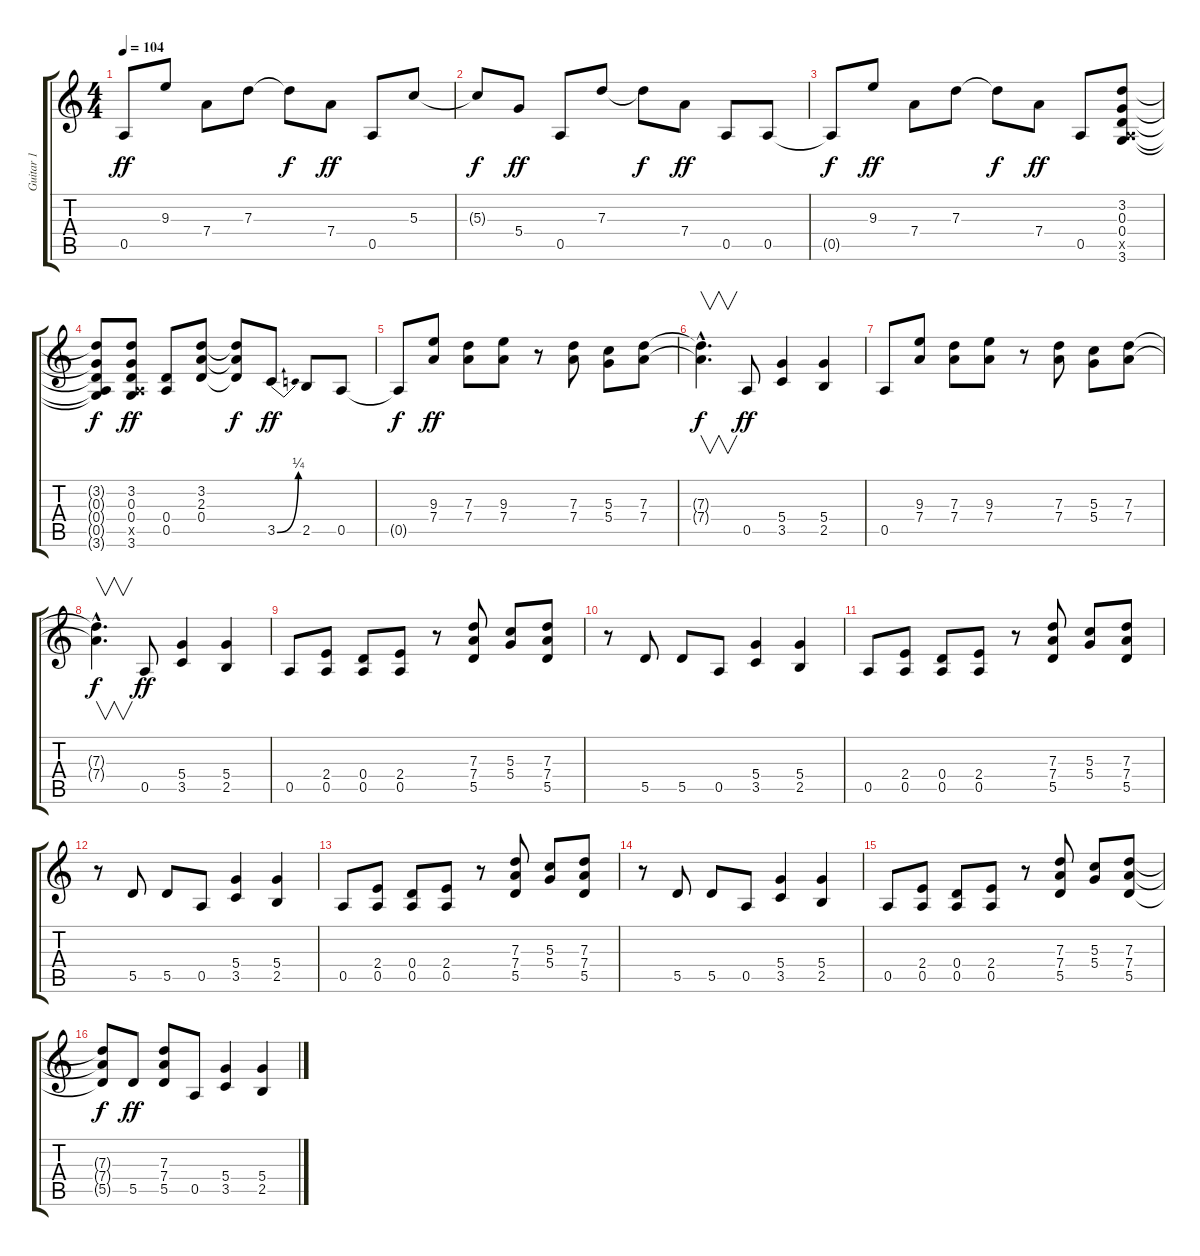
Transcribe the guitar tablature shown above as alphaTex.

\track ("Guitar 1" "Guitar 1") {instrument overdrivenguitar}
\staff {score tabs}
\tuning (E4 B3 G3 D3 A2 E2) {hide}
\ts (4 4)
\tempo 104
\clef g2
\ks c
0.5.8{dy ff} 9.3.8 7.4.8 7.3.8 7.3{t}.8{dy f} 7.4.8{dy ff} 0.5.8 5.3.8 |
5.3{t}.8{dy f} 5.4.8{dy ff} 0.5.8 7.3.8 7.3{t}.8{dy f} 7.4.8{dy ff} 0.5.8 0.5.8 |
0.5{t}.8{dy f} 9.3.8{dy ff} 7.4.8 7.3.8 7.3{t}.8{dy f} 7.4.8{dy ff} 0.5.8 (3.2 0.3 0.4 0.5{x} 3.6).8 |
(3.2{t} 0.3{t} 0.4{t} 0.5{t} 3.6{t}).8{dy f} (3.2 0.3 0.4 0.5{x} 3.6).8{dy ff} (0.4 0.5).8 (3.2 2.3 0.4).8 (3.2{t} 2.3{t} 0.4{t}).8{dy f} 3.5{be (bend 0 0 60 1)}.8{dy ff} 2.5.8 0.5.8 |
0.5{t}.8{dy f} (9.3 7.4).8{dy ff} (7.3 7.4).8 (9.3 7.4).8 r.8 (7.3 7.4).8 (5.3 5.4).8 (7.3 7.4).8 |
(7.3{hac t} 7.4{hac t}).4{v d dy f} 0.5.8{dy ff} (5.4 3.5).4 (5.4 2.5).4 |
0.5.8 (9.3 7.4).8 (7.3 7.4).8 (9.3 7.4).8 r.8 (7.3 7.4).8 (5.3 5.4).8 (7.3 7.4).8 |
(7.3{hac t} 7.4{hac t}).4{v d dy f} 0.5.8{dy ff} (5.4 3.5).4 (5.4 2.5).4 |
0.5.8 (2.4 0.5).8 (0.4 0.5).8 (2.4 0.5).8 r.8 (7.3 7.4 5.5).8 (5.3 5.4).8 (7.3 7.4 5.5).8 |
r.8 5.5.8 5.5.8 0.5.8 (5.4 3.5).4 (5.4 2.5).4 |
0.5.8 (2.4 0.5).8 (0.4 0.5).8 (2.4 0.5).8 r.8 (7.3 7.4 5.5).8 (5.3 5.4).8 (7.3 7.4 5.5).8 |
r.8 5.5.8 5.5.8 0.5.8 (5.4 3.5).4 (5.4 2.5).4 |
0.5.8 (2.4 0.5).8 (0.4 0.5).8 (2.4 0.5).8 r.8 (7.3 7.4 5.5).8 (5.3 5.4).8 (7.3 7.4 5.5).8 |
r.8 5.5.8 5.5.8 0.5.8 (5.4 3.5).4 (5.4 2.5).4 |
0.5.8 (2.4 0.5).8 (0.4 0.5).8 (2.4 0.5).8 r.8 (7.3 7.4 5.5).8 (5.3 5.4).8 (7.3 7.4 5.5).8 |
(7.3{t} 7.4{t} 5.5{t}).8{dy f} 5.5.8{dy ff} (7.3 7.4 5.5).8 0.5.8 (5.4 3.5).4 (5.4 2.5).4
